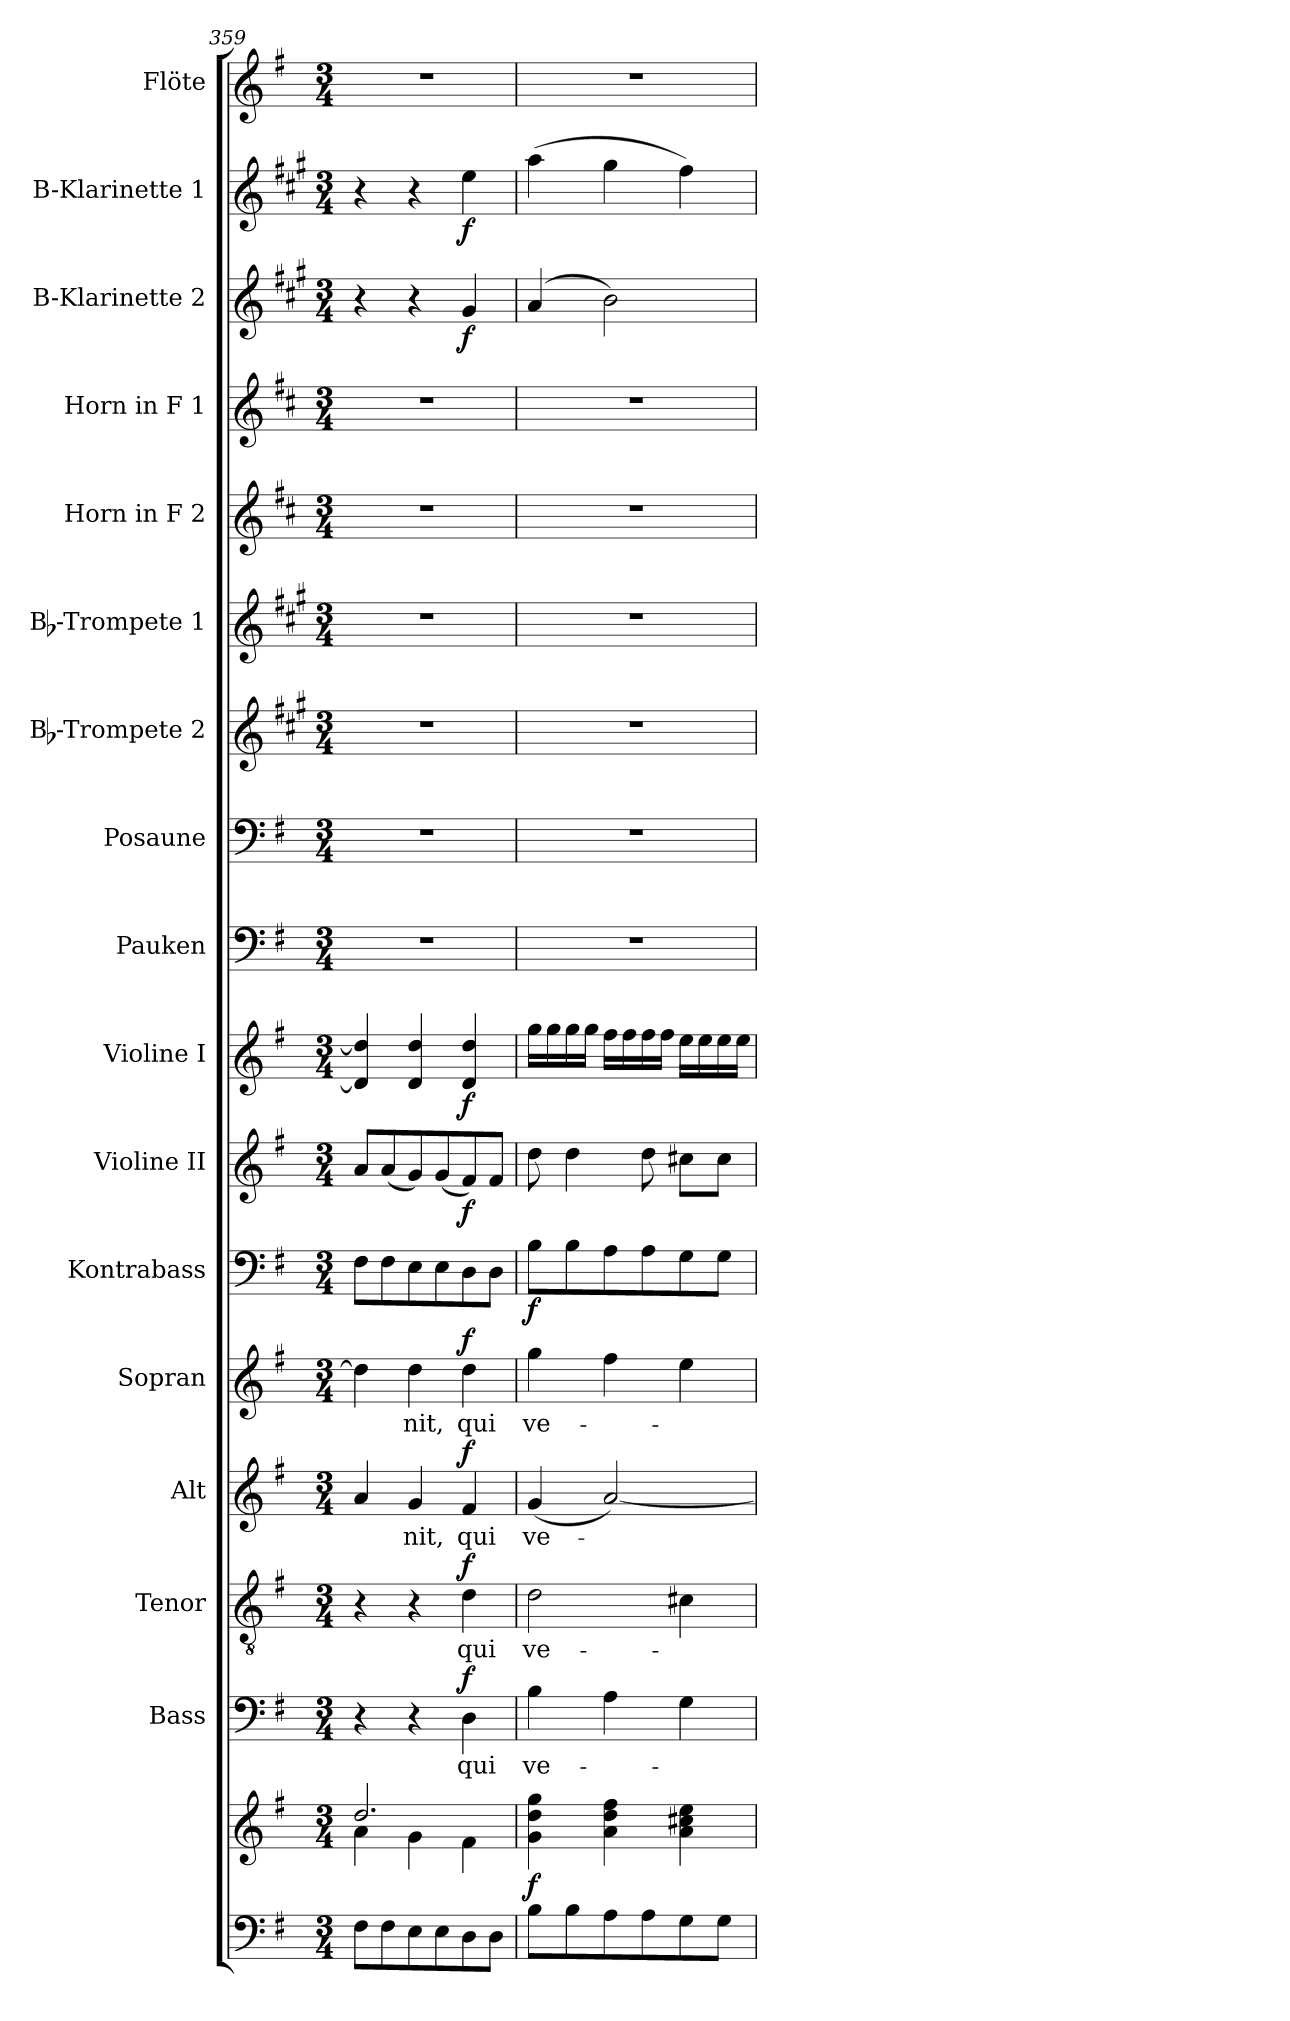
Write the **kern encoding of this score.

**kern	**kern	**dynam	**kern	**text	**dynam	**kern	**text	**dynam	**kern	**text	**dynam	**kern	**text	**dynam	**kern	**dynam	**kern	**dynam	**kern	**dynam	**kern	**kern	**kern	**kern	**kern	**kern	**kern	**dynam	**kern	**dynam	**kern
*part17	*part17	*part17	*part16	*part16	*part16	*part15	*part15	*part15	*part14	*part14	*part14	*part13	*part13	*part13	*part12	*part12	*part11	*part11	*part10	*part10	*part9	*part8	*part7	*part6	*part5	*part4	*part3	*part3	*part2	*part2	*part1
*staff18	*staff17	*staff17/18	*staff16	*staff16	*staff16	*staff15	*staff15	*staff15	*staff14	*staff14	*staff14	*staff13	*staff13	*staff13	*staff12	*staff12	*staff11	*staff11	*staff10	*staff10	*staff9	*staff8	*staff7	*staff6	*staff5	*staff4	*staff3	*staff3	*staff2	*staff2	*staff1
*	*	*	*I"Bass	*	*	*I"Tenor	*	*	*I"Alt	*	*	*I"Sopran	*	*	*I"Kontrabass	*	*I"Violine II	*	*I"Violine I	*	*I"Pauken	*I"Posaune	*I"Bb-Trompete 2	*I"Bb-Trompete 1	*I"Horn in F 2	*I"Horn in F 1	*I"B-Klarinette 2	*	*I"B-Klarinette 1	*	*I"Flöte
*	*	*	*I'B.	*	*	*I'T.	*	*	*I'A.	*	*	*I'S.	*	*	*I'Kb.	*	*I'Vl. II	*	*I'Vl. I	*	*I'Pk.	*I'Pos.	*I'Bb Trp. 2	*I'Bb Trp. 1	*I'Hrn. 2	*I'Hrn. 1	*I'B Kl. 2	*	*I'B Kl. 1	*	*I'Fl.
*clefF4	*clefG2	*	*clefF4	*	*	*clefGv2	*	*	*clefG2	*	*	*clefG2	*	*	*clefF4	*	*clefG2	*	*clefG2	*	*clefF4	*clefF4	*clefG2	*clefG2	*clefG2	*clefG2	*clefG2	*	*clefG2	*	*clefG2
*	*	*	*	*	*	*	*	*	*	*	*	*	*	*	*ITrd7c12	*	*	*	*	*	*	*	*ITrd1c2	*ITrd1c2	*ITrd4c7	*ITrd4c7	*ITrd1c2	*	*ITrd1c2	*	*
*k[f#]	*k[f#]	*	*k[f#]	*	*	*k[f#]	*	*	*k[f#]	*	*	*k[f#]	*	*	*k[f#]	*	*k[f#]	*	*k[f#]	*	*k[f#]	*k[f#]	*k[f#]	*k[f#]	*k[f#]	*k[f#]	*k[f#]	*	*k[f#]	*	*k[f#]
*G:	*G:	*	*G:	*	*	*G:	*	*	*G:	*	*	*G:	*	*	*G:	*	*G:	*	*G:	*	*G:	*G:	*G:	*G:	*G:	*G:	*G:	*	*G:	*	*G:
*M3/4	*M3/4	*	*M3/4	*	*	*M3/4	*	*	*M3/4	*	*	*M3/4	*	*	*M3/4	*	*M3/4	*	*M3/4	*	*M3/4	*M3/4	*M3/4	*M3/4	*M3/4	*M3/4	*M3/4	*	*M3/4	*	*M3/4
=359	=359	=359	=359	=359	=359	=359	=359	=359	=359	=359	=359	=359	=359	=359	=359	=359	=359	=359	=359	=359	=359	=359	=359	=359	=359	=359	=359	=359	=359	=359	=359
*	*^	*	*	*	*	*	*	*	*	*	*	*	*	*	*	*	*	*	*	*	*	*	*	*	*	*	*	*	*	*	*
8F#\L	2.dd/	4a\	.	4r	.	.	4r	.	.	4a/	.	.	4dd\]	.	.	8FF#\L	.	8a/L	.	4d/] 4dd/]	.	2.r	2.r	2.r	2.r	2.r	2.r	4r	.	4r	.	2.r
8F#\	.	.	.	.	.	.	.	.	.	.	.	.	.	.	.	8FF#\	.	(<8a/	.	.	.	.	.	.	.	.	.	.	.	.	.	.
!	!	!	!	!	!	!	!	!	!	!	!LO:LY:b	!	!	!LO:LY:b	!	!	!	!	!	!	!	!	!	!	!	!	!	!	!	!	!	!
8E\	.	4g\	.	4r	.	.	4r	.	.	4g/	-nit,	.	4dd\	-nit,	.	8EE\	.	8g/)	.	4d/ 4dd/	.	.	.	.	.	.	.	4r	.	4r	.	.
8E\	.	.	.	.	.	.	.	.	.	.	.	.	.	.	.	8EE\	.	(<8g/	.	.	.	.	.	.	.	.	.	.	.	.	.	.
!	!	!	!	!	!LO:LY:b	!LO:DY:a	!	!LO:LY:b	!LO:DY:a	!	!LO:LY:b	!LO:DY:a	!	!LO:LY:b	!LO:DY:a	!	!	!	!LO:DY:b	!	!LO:DY:b	!	!	!	!	!	!	!	!LO:DY:b	!	!LO:DY:b	!
8D\	.	4f#\	.	4D\	qui	f	4d\	qui	f	4f#/	qui	f	4dd\	qui	f	8DD\	.	8f#/)	f	4d/ 4dd/	f	.	.	.	.	.	.	4f#/	f	4dd\	f	.
8D\J	.	.	.	.	.	.	.	.	.	.	.	.	.	.	.	8DD\J	.	8f#/J	.	.	.	.	.	.	.	.	.	.	.	.	.	.
*	*v	*v	*	*	*	*	*	*	*	*	*	*	*	*	*	*	*	*	*	*	*	*	*	*	*	*	*	*	*	*	*	*
=360	=360	=360	=360	=360	=360	=360	=360	=360	=360	=360	=360	=360	=360	=360	=360	=360	=360	=360	=360	=360	=360	=360	=360	=360	=360	=360	=360	=360	=360	=360	=360
!	!	!LO:DY:b	!	!LO:LY:b	!	!	!LO:LY:b	!	!	!LO:LY:b	!	!	!LO:LY:b	!	!	!LO:DY:b	!	!	!	!	!	!	!	!	!	!	!	!	!	!	!
8B\L	4g\ 4dd\ 4gg\	f	4B\	ve-	.	2d\	ve-	.	(<4g/	ve-	.	4gg\	ve-	.	8BB\L	f	8dd\	.	16gg\LL	.	2.r	2.r	2.r	2.r	2.r	2.r	(4g/	.	(>4gg\	.	2.r
.	.	.	.	.	.	.	.	.	.	.	.	.	.	.	.	.	.	.	16gg\	.	.	.	.	.	.	.	.	.	.	.	.
8B\	.	.	.	.	.	.	.	.	.	.	.	.	.	.	8BB\	.	4dd\	.	16gg\	.	.	.	.	.	.	.	.	.	.	.	.
.	.	.	.	.	.	.	.	.	.	.	.	.	.	.	.	.	.	.	16gg\JJ	.	.	.	.	.	.	.	.	.	.	.	.
8A\	4a\ 4dd\ 4ff#\	.	4A\	.	.	.	.	.	[2a/)	.	.	4ff#\	.	.	8AA\	.	.	.	16ff#\LL	.	.	.	.	.	.	.	2a\)	.	4ff#\	.	.
.	.	.	.	.	.	.	.	.	.	.	.	.	.	.	.	.	.	.	16ff#\	.	.	.	.	.	.	.	.	.	.	.	.
8A\	.	.	.	.	.	.	.	.	.	.	.	.	.	.	8AA\	.	8dd\	.	16ff#\	.	.	.	.	.	.	.	.	.	.	.	.
.	.	.	.	.	.	.	.	.	.	.	.	.	.	.	.	.	.	.	16ff#\JJ	.	.	.	.	.	.	.	.	.	.	.	.
8G\	4a\ 4cc#X\ 4ee\	.	4G\	.	.	4c#X\	.	.	.	.	.	4ee\	.	.	8GG\	.	8cc#X\L	.	16ee\LL	.	.	.	.	.	.	.	.	.	4ee\)	.	.
.	.	.	.	.	.	.	.	.	.	.	.	.	.	.	.	.	.	.	16ee\	.	.	.	.	.	.	.	.	.	.	.	.
8G\J	.	.	.	.	.	.	.	.	.	.	.	.	.	.	8GG\J	.	8cc#\J	.	16ee\	.	.	.	.	.	.	.	.	.	.	.	.
.	.	.	.	.	.	.	.	.	.	.	.	.	.	.	.	.	.	.	16ee\JJ	.	.	.	.	.	.	.	.	.	.	.	.
=	=	=	=	=	=	=	=	=	=	=	=	=	=	=	=	=	=	=	=	=	=	=	=	=	=	=	=	=	=	=	=
*-	*-	*-	*-	*-	*-	*-	*-	*-	*-	*-	*-	*-	*-	*-	*-	*-	*-	*-	*-	*-	*-	*-	*-	*-	*-	*-	*-	*-	*-	*-	*-
